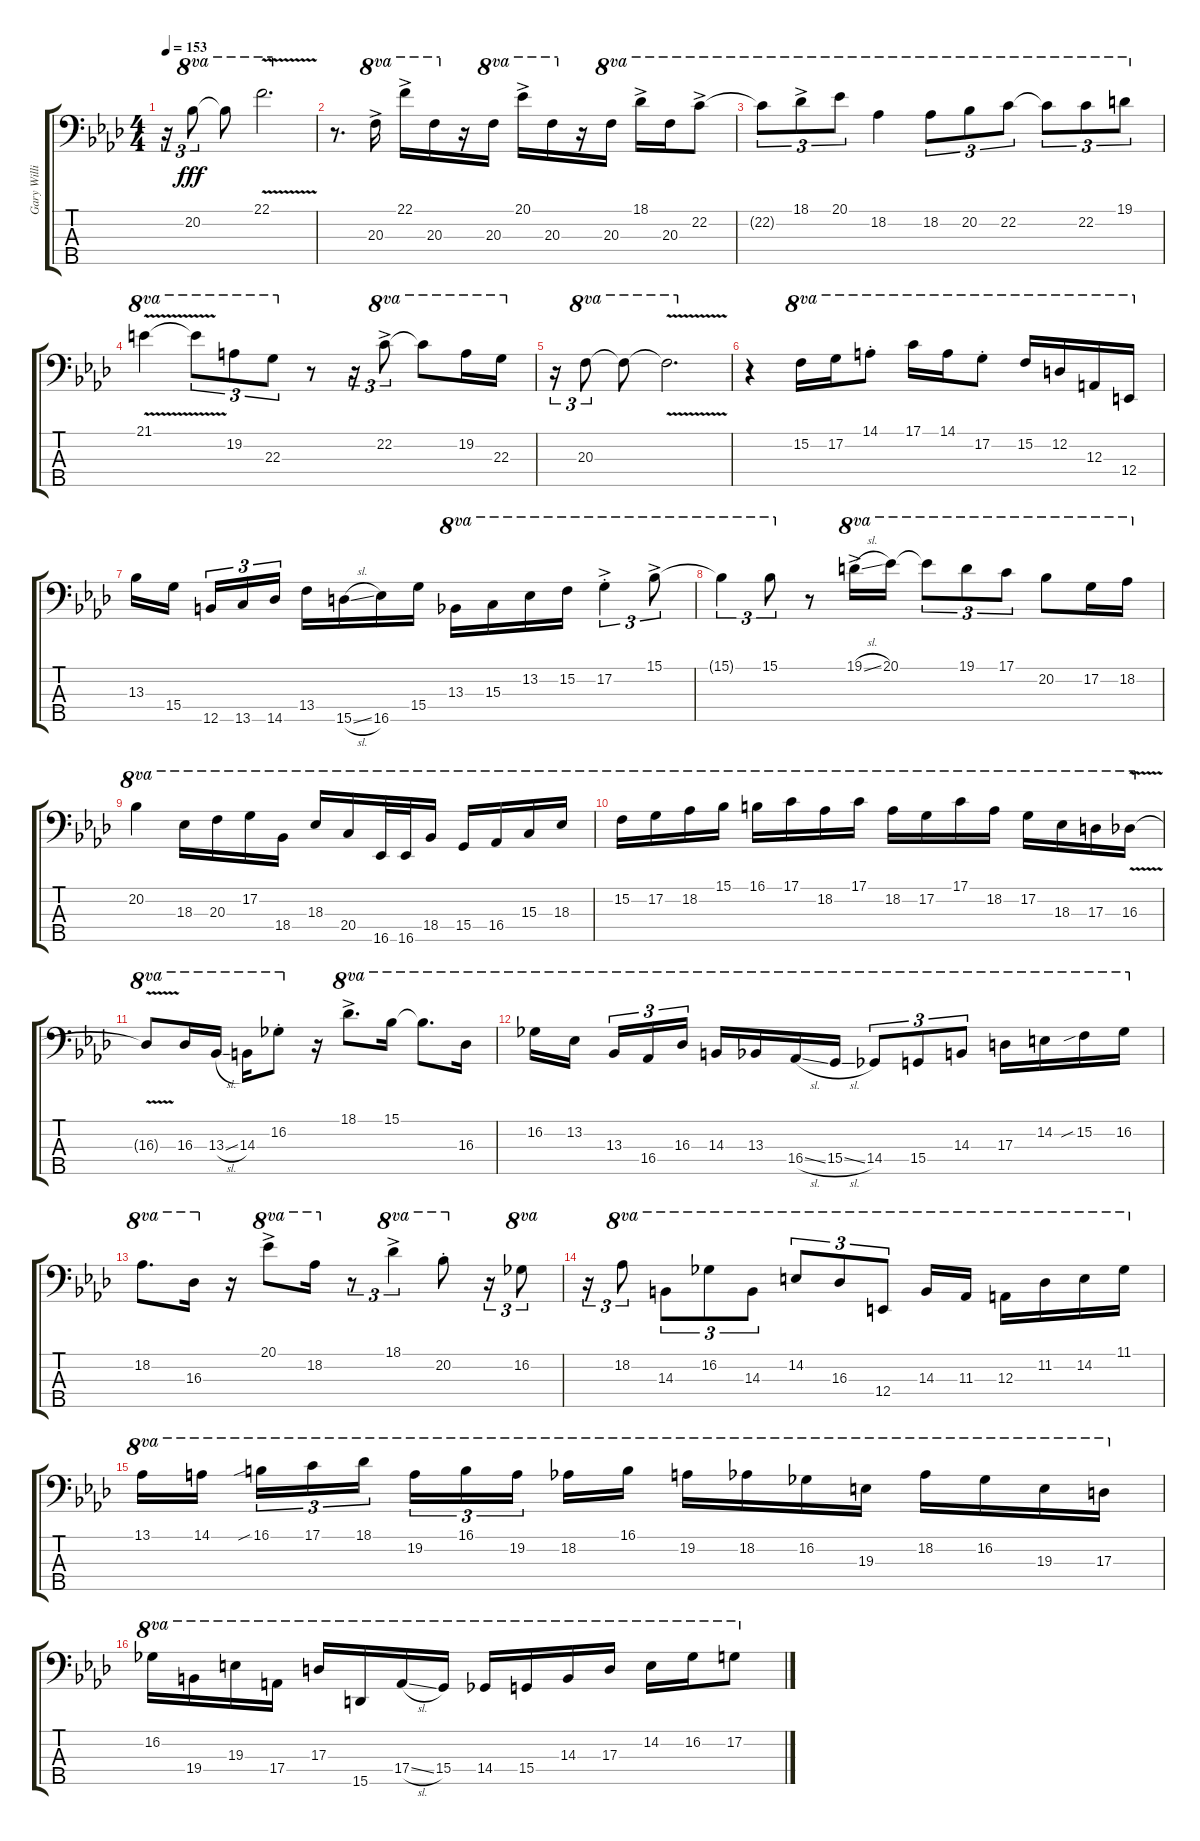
\track ("Gary Willis - 5-string el. bass #1" "Gary Willi") {instrument fretlessbass}
\staff {score tabs}
\tuning (G2 D2 A1 E1 B0) {hide}
\ts (4 4)
\tempo 153
\clef f4
\ks ab
r.16{tu (3 2) dy fff} 20.2.8{tu (3 2) ot 8va} 20.2{t}.8{ot 8va} 22.1{v}.2{d ot 8va} |
r.8{d} 20.3{ac}.16{ot 8va} 22.1{ac}.16{ot 8va} 20.3.16{ot 8va} r.16 20.3.16{ot 8va} 20.1{ac}.16{ot 8va} 20.3.16{ot 8va} r.16 20.3.16{ot 8va} 18.1{ac}.16{ot 8va} 20.3.16{ot 8va} 22.2{ac}.8{ot 8va} |
22.2{t}.8{tu (3 2) ot 8va} 18.1{ac}.8{tu (3 2) ot 8va} 20.1.8{tu (3 2) ot 8va} 18.2.4{ot 8va} 18.2.8{tu (3 2) ot 8va} 20.2.8{tu (3 2) ot 8va} 22.2.8{tu (3 2) ot 8va} 22.2{t}.8{tu (3 2) ot 8va} 22.2.8{tu (3 2) ot 8va} 19.1.8{tu (3 2) ot 8va} |
21.1{v}.4{ot 8va} 21.1{v t}.8{tu (3 2) ot 8va} 19.2.8{tu (3 2) ot 8va} 22.3.8{tu (3 2) ot 8va} r.8 r.16{tu (3 2)} 22.2{ac}.8{tu (3 2) ot 8va} 22.2{t}.8{ot 8va} 19.2.16{ot 8va} 22.3.16{ot 8va} |
r.16{tu (3 2)} 20.3.8{tu (3 2) ot 8va} 20.3{t}.8{ot 8va} 20.3{v t}.2{d ot 8va} |
r.4 15.2.16{ot 8va} 17.2.16{ot 8va} 14.1{st}.8{ot 8va} 17.1.16{ot 8va} 14.1.16{ot 8va} 17.2{st}.8{ot 8va} 15.2.16{ot 8va} 12.2.16{ot 8va} 12.3.16{ot 8va} 12.4.16{ot 8va} |
13.3.16 15.4.16{beam splitsecondary} 12.5.16{tu (3 2)} 13.5.16{tu (3 2)} 14.5.16{tu (3 2)} 13.4.16 15.5{sl}.16 16.5.16 15.4.16 13.3.16{ot 8va} 15.3.16{ot 8va} 13.2.16{ot 8va} 15.2.16{ot 8va} 17.2{ac st}.4{tu (3 2) ot 8va} 15.1{ac}.8{tu (3 2) ot 8va} |
15.1{t}.4{tu (3 2) ot 8va} 15.1.8{tu (3 2) ot 8va} r.8 19.1{sl ac}.16{ot 8va} 20.1.16{ot 8va} 20.1{t}.8{tu (3 2) ot 8va} 19.1.8{tu (3 2) ot 8va} 17.1.8{tu (3 2) ot 8va} 20.2.8{ot 8va} 17.2.16{ot 8va} 18.2.16{ot 8va} |
20.2.4{ot 8va} 18.3.16{ot 8va} 20.3.16{ot 8va} 17.2.16{ot 8va} 18.4.16{ot 8va} 18.3.16{ot 8va} 20.4.16{ot 8va} 16.5.32{ot 8va} 16.5.32{ot 8va} 18.4.16{ot 8va} 15.4.16{ot 8va} 16.4.16{ot 8va} 15.3.16{ot 8va} 18.3.16{ot 8va} |
15.2.16{ot 8va} 17.2.16{ot 8va} 18.2.16{ot 8va} 15.1.16{ot 8va} 16.1.16{ot 8va} 17.1.16{ot 8va} 18.2.16{ot 8va} 17.1.16{ot 8va} 18.2.16{ot 8va} 17.2.16{ot 8va} 17.1.16{ot 8va} 18.2.16{ot 8va} 17.2.16{ot 8va} 18.3.16{ot 8va} 17.3.16{ot 8va} 16.3{v}.16{ot 8va} |
16.3{v t}.8{ot 8va} 16.3.16{ot 8va} 13.3{sl}.16{ot 8va} 14.3.16{ot 8va} 16.2{st}.8{ot 8va} r.16 18.1{ac}.8{d ot 8va} 15.1.16{ot 8va} 15.1{t}.8{d ot 8va} 16.3.16{ot 8va} |
16.2.16{ot 8va} 13.2.16{ot 8va beam splitsecondary} 13.3.16{tu (3 2) ot 8va} 16.4.16{tu (3 2) ot 8va} 16.3.16{tu (3 2) ot 8va} 14.3.16{ot 8va} 13.3.16{ot 8va} 16.4{sl}.16{ot 8va} 15.4{sl}.16{ot 8va} 14.4.8{tu (3 2) ot 8va} 15.4.8{tu (3 2) ot 8va} 14.3.8{tu (3 2) ot 8va} 17.3.16{ot 8va} 14.2.16{ot 8va} 15.2{sib}.16{ot 8va} 16.2.16{ot 8va} |
18.2.8{d ot 8va} 16.3.16{ot 8va} r.16 20.1{ac}.8{ot 8va} 18.2.16{ot 8va} r.8{tu (3 2)} 18.1{ac}.4{tu (3 2) ot 8va} 20.2{st}.8{ot 8va} r.16{tu (3 2)} 16.2.8{tu (3 2) ot 8va} |
r.16{tu (3 2)} 18.2.8{tu (3 2) ot 8va} 14.3.8{tu (3 2) ot 8va} 16.2.8{tu (3 2) ot 8va} 14.3.8{tu (3 2) ot 8va} 14.2.8{tu (3 2) ot 8va} 16.3.8{tu (3 2) ot 8va} 12.4.8{tu (3 2) ot 8va} 14.3.16{ot 8va} 11.3.16{ot 8va} 12.3.16{ot 8va} 11.2.16{ot 8va} 14.2.16{ot 8va} 11.1.16{ot 8va} |
13.1.16{ot 8va} 14.1.16{ot 8va beam splitsecondary} 16.1{sib}.16{tu (3 2) ot 8va} 17.1.16{tu (3 2) ot 8va} 18.1.16{tu (3 2) ot 8va} 19.2.16{tu (3 2) ot 8va} 16.1.16{tu (3 2) ot 8va} 19.2.16{tu (3 2) ot 8va beam splitsecondary} 18.2.16{ot 8va} 16.1.16{ot 8va} 19.2.16{ot 8va} 18.2.16{ot 8va} 16.2.16{ot 8va} 19.3.16{ot 8va} 18.2.16{ot 8va} 16.2.16{ot 8va} 19.3.16{ot 8va} 17.3.16{ot 8va} |
16.2.16{ot 8va} 19.4.16{ot 8va} 19.3.16{ot 8va} 17.4.16{ot 8va} 17.3.16{ot 8va} 15.5.16{ot 8va} 17.4{sl}.16{ot 8va} 15.4.16{ot 8va} 14.4.16{ot 8va} 15.4.16{ot 8va} 14.3.16{ot 8va} 17.3.16{ot 8va} 14.2.16{ot 8va} 16.2.16{ot 8va} 17.2.8{ot 8va}
